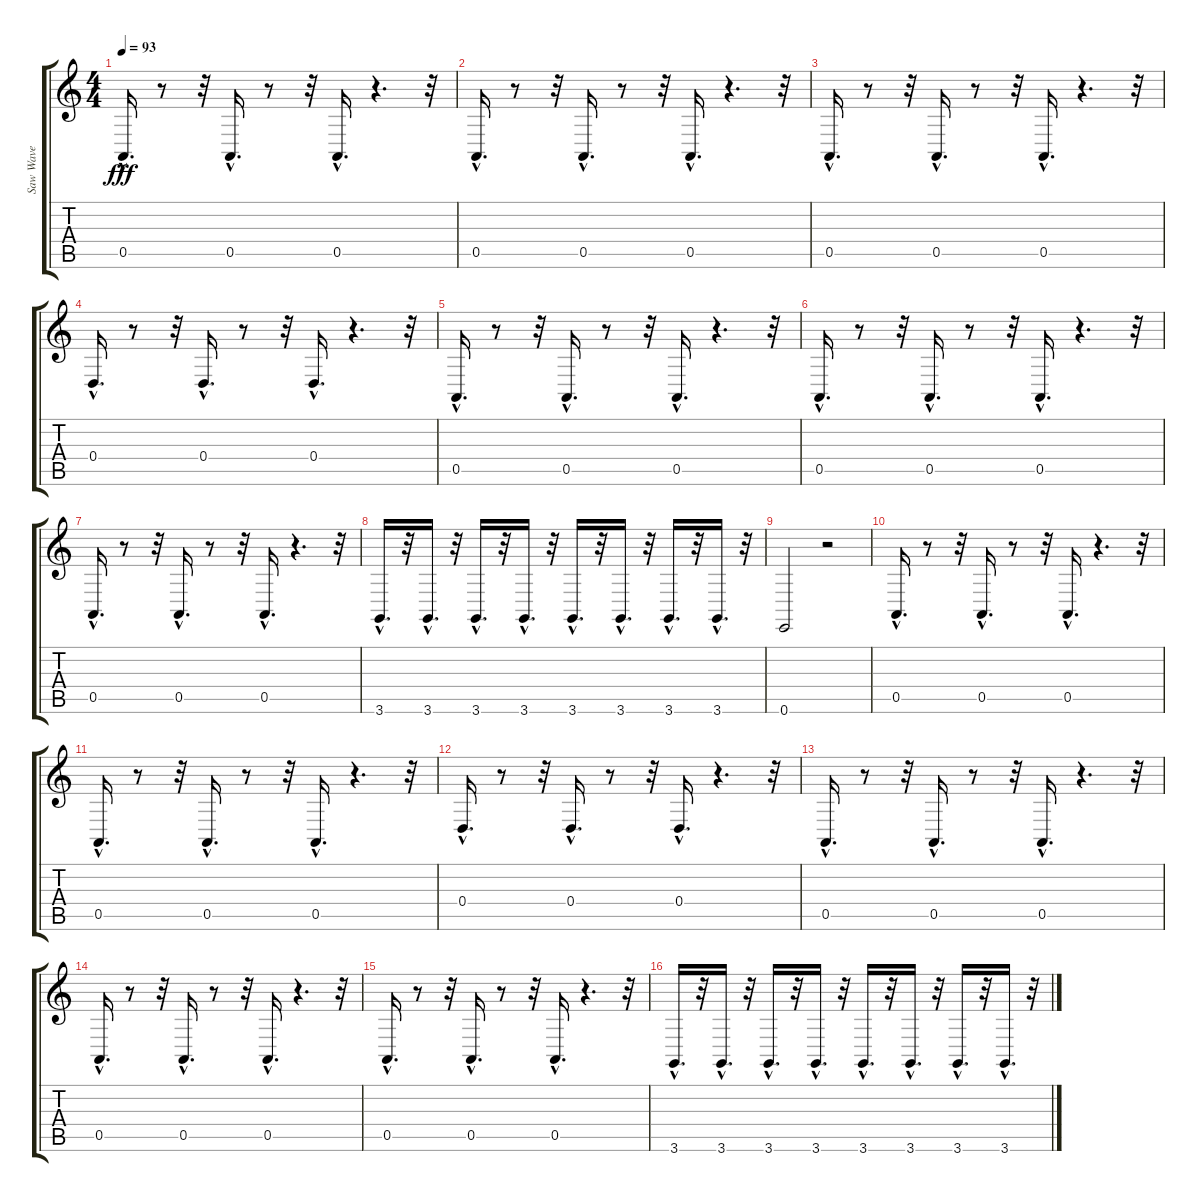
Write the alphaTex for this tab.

\track ("Saw Wave" "Saw Wave") {instrument lead2sawtooth}
\staff {score tabs}
\tuning (E4 B3 G3 D3 A2 E2) {hide}
\ts (4 4)
\tempo 93
\clef g2
\ks c
0.5{hac}.16{d dy fff} r.8 r.32 0.5{hac}.16{d} r.8 r.32 0.5{hac}.16{d} r.4{d} r.32 |
0.5{hac}.16{d} r.8 r.32 0.5{hac}.16{d} r.8 r.32 0.5{hac}.16{d} r.4{d} r.32 |
0.5{hac}.16{d} r.8 r.32 0.5{hac}.16{d} r.8 r.32 0.5{hac}.16{d} r.4{d} r.32 |
0.4{hac}.16{d} r.8 r.32 0.4{hac}.16{d} r.8 r.32 0.4{hac}.16{d} r.4{d} r.32 |
0.5{hac}.16{d} r.8 r.32 0.5{hac}.16{d} r.8 r.32 0.5{hac}.16{d} r.4{d} r.32 |
0.5{hac}.16{d} r.8 r.32 0.5{hac}.16{d} r.8 r.32 0.5{hac}.16{d} r.4{d} r.32 |
0.5{hac}.16{d} r.8 r.32 0.5{hac}.16{d} r.8 r.32 0.5{hac}.16{d} r.4{d} r.32 |
3.6{hac}.16{d} r.32 3.6{hac}.16{d} r.32 3.6{hac}.16{d} r.32 3.6{hac}.16{d} r.32 3.6{hac}.16{d} r.32 3.6{hac}.16{d} r.32 3.6{hac}.16{d} r.32 3.6{hac}.16{d} r.32 |
0.6.2 r.2 |
0.5{hac}.16{d} r.8 r.32 0.5{hac}.16{d} r.8 r.32 0.5{hac}.16{d} r.4{d} r.32 |
0.5{hac}.16{d} r.8 r.32 0.5{hac}.16{d} r.8 r.32 0.5{hac}.16{d} r.4{d} r.32 |
0.4{hac}.16{d} r.8 r.32 0.4{hac}.16{d} r.8 r.32 0.4{hac}.16{d} r.4{d} r.32 |
0.5{hac}.16{d} r.8 r.32 0.5{hac}.16{d} r.8 r.32 0.5{hac}.16{d} r.4{d} r.32 |
0.5{hac}.16{d} r.8 r.32 0.5{hac}.16{d} r.8 r.32 0.5{hac}.16{d} r.4{d} r.32 |
0.5{hac}.16{d} r.8 r.32 0.5{hac}.16{d} r.8 r.32 0.5{hac}.16{d} r.4{d} r.32 |
3.6{hac}.16{d} r.32 3.6{hac}.16{d} r.32 3.6{hac}.16{d} r.32 3.6{hac}.16{d} r.32 3.6{hac}.16{d} r.32 3.6{hac}.16{d} r.32 3.6{hac}.16{d} r.32 3.6{hac}.16{d} r.32
